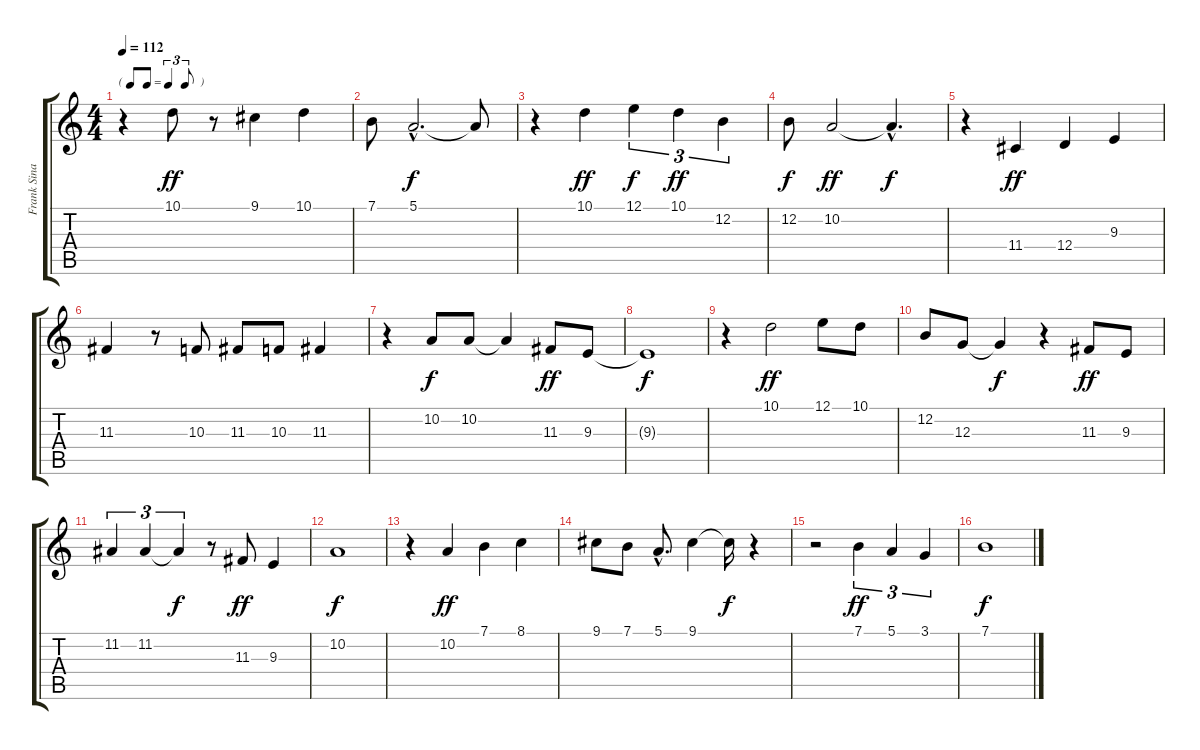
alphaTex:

\track ("Frank Sinatra" "Frank Sina") {instrument lead3calliope}
\staff {score tabs}
\tuning (E4 B3 G3 D3 A2 E2) {hide}
\ts (4 4)
\tf triplet8th
\tempo 112
\clef g2
\ks c
r.4{dy f} 10.1.8{dy ff} r.8 9.1.4 10.1.4 |
7.1.8 5.1{hac}.2{d dy f} 5.1{t}.8 |
r.4 10.1.4{dy ff} 12.1.4{tu (3 2) dy f} 10.1.4{tu (3 2) dy ff} 12.2.4{tu (3 2)} |
12.2.8{dy f} 10.2.2{dy ff} 10.2{hac t}.4{d dy f} |
r.4 11.4.4{dy ff} 12.4.4 9.3.4 |
11.3.4 r.8 10.3.8 11.3.8 10.3.8 11.3.4 |
r.4 10.2.8{dy f} 10.2.8 10.2{t}.4 11.3.8{dy ff} 9.3.8 |
9.3{t}.1{dy f} |
r.4 10.1.2{dy ff} 12.1.8 10.1.8 |
12.2.8 12.3.8 12.3{t}.4{dy f} r.4 11.3.8{dy ff} 9.3.8 |
11.2.4{tu (3 2)} 11.2.4{tu (3 2)} 11.2{t}.4{tu (3 2) dy f} r.8 11.3.8{dy ff} 9.3.4 |
10.2.1{dy f} |
r.4 10.2.4{dy ff} 7.1.4 8.1.4 |
9.1.8 7.1.8 5.1{hac}.8{d} 9.1.4 9.1{t}.16{dy f} r.4 |
r.2 7.1.4{tu (3 2) dy ff} 5.1.4{tu (3 2)} 3.1.4{tu (3 2)} |
7.1.1{dy f}
